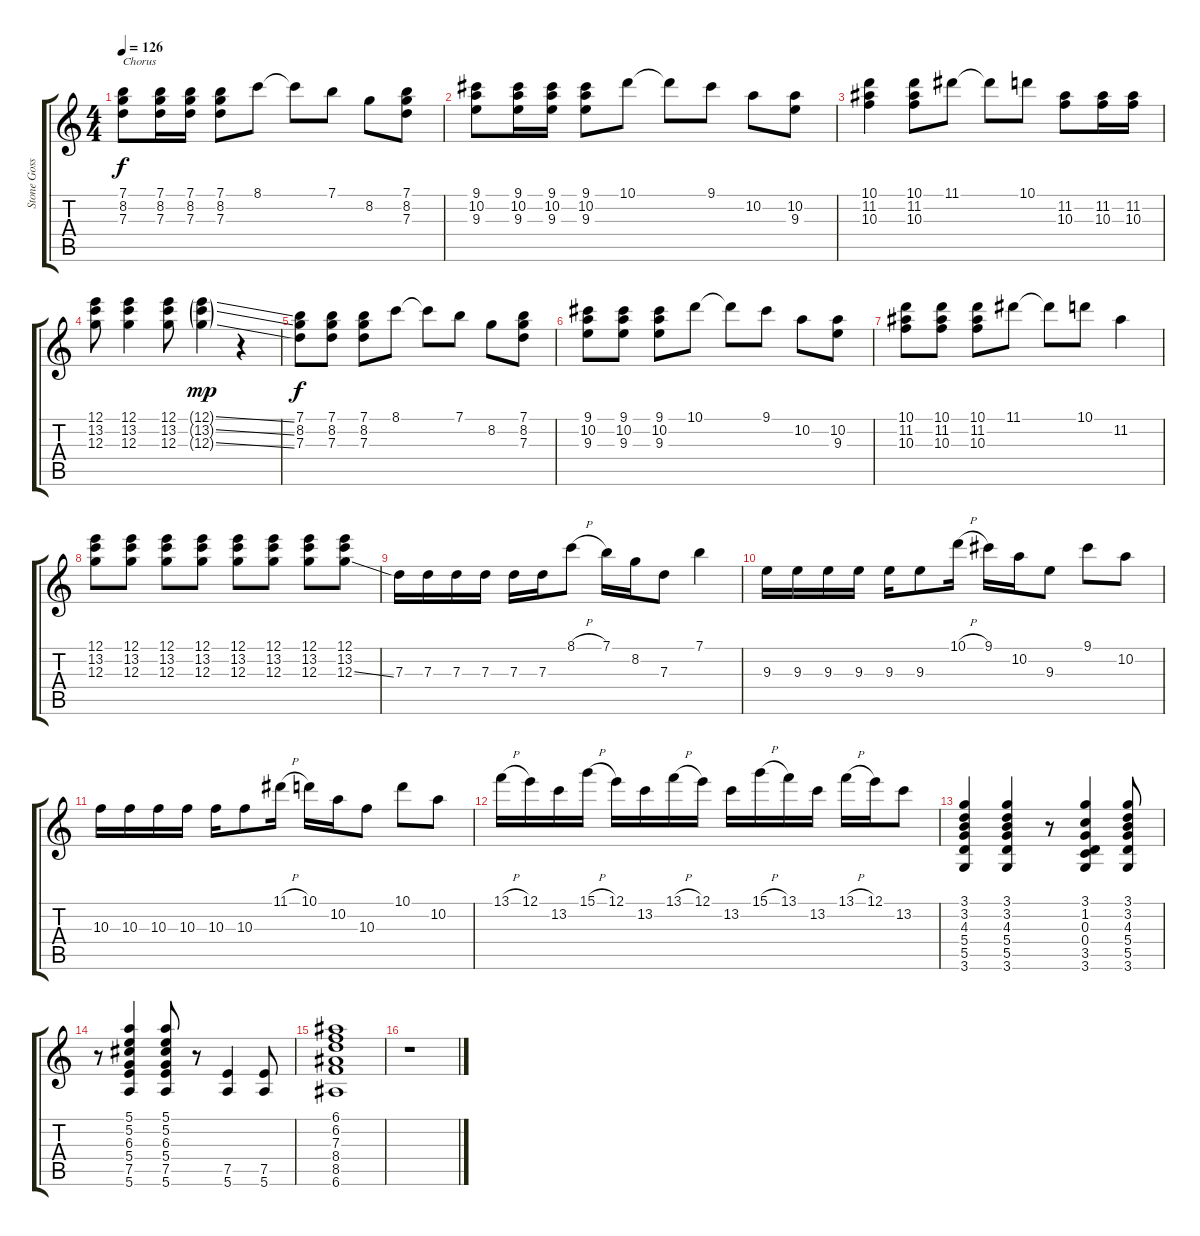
\track ("Stone Gossard" "Stone Goss") {instrument overdrivenguitar}
\staff {score tabs}
\tuning (E4 B3 G3 D3 A2 E2) {hide}
\ts (4 4)
\tempo 126
\clef g2
\ks c
(7.1 8.2 7.3).8{txt "Chorus" dy f} (7.1 8.2 7.3).16 (7.1 8.2 7.3).16 (7.1 8.2 7.3).8 8.1.8 8.1{t}.8 7.1.8 8.2.8 (7.1 8.2 7.3).8 |
(9.1 10.2 9.3).8 (9.1 10.2 9.3).16 (9.1 10.2 9.3).16 (9.1 10.2 9.3).8 10.1.8 10.1{t}.8 9.1.8 10.2.8 (10.2 9.3).8 |
(10.1 11.2 10.3).4 (10.1 11.2 10.3).8 11.1.8 11.1{t}.8 10.1.8 (11.2 10.3).8 (11.2 10.3).16 (11.2 10.3).16 |
(12.1 13.2 12.3).8 (12.1 13.2 12.3).4 (12.1 13.2 12.3).8 (12.1{ss g} 13.2{ss g} 12.3{ss g}).4{dy mp} r.4 |
(7.1 8.2 7.3).8{dy f} (7.1 8.2 7.3).8 (7.1 8.2 7.3).8 8.1.8 8.1{t}.8 7.1.8 8.2.8 (7.1 8.2 7.3).8 |
(9.1 10.2 9.3).8 (9.1 10.2 9.3).8 (9.1 10.2 9.3).8 10.1.8 10.1{t}.8 9.1.8 10.2.8 (10.2 9.3).8 |
(10.1 11.2 10.3).8 (10.1 11.2 10.3).8 (10.1 11.2 10.3).8 11.1.8 11.1{t}.8 10.1.8 11.2.4 |
(12.1 13.2 12.3).8 (12.1 13.2 12.3).8 (12.1 13.2 12.3).8 (12.1 13.2 12.3).8 (12.1 13.2 12.3).8 (12.1 13.2 12.3).8 (12.1 13.2 12.3).8 (12.1 13.2 12.3{ss}).8 |
7.3.16 7.3.16 7.3.16 7.3.16 7.3.16 7.3.16 8.1{h}.8 7.1.16 8.2.16 7.3.8 7.1.4 |
9.3.16 9.3.16 9.3.16 9.3.16 9.3.16 9.3.8 10.1{h}.16 9.1.16 10.2.16 9.3.8 9.1.8 10.2.8 |
10.3.16 10.3.16 10.3.16 10.3.16 10.3.16 10.3.8 11.1{h}.16 10.1.16 10.2.16 10.3.8 10.1.8 10.2.8 |
13.1{h}.16 12.1.16 13.2.16 15.1{h}.16 12.1.16 13.2.16 13.1{h}.16 12.1.16 13.2.16 15.1{h}.16 13.1.16 13.2.16 13.1{h}.16 12.1.16 13.2.8 |
(3.1 3.2 4.3 5.4 5.5 3.6).4 (3.1 3.2 4.3 5.4 5.5 3.6).4 r.8 (3.1 1.2 0.3 0.4 3.5 3.6).4 (3.1 3.2 4.3 5.4 5.5 3.6).8 |
r.8 (5.1 5.2 6.3 5.4 7.5 5.6).4 (5.1 5.2 6.3 5.4 7.5 5.6).8 r.8 (7.5 5.6).4 (7.5 5.6).8 |
(6.1 6.2 7.3 8.4 8.5 6.6).1 |
r.1
